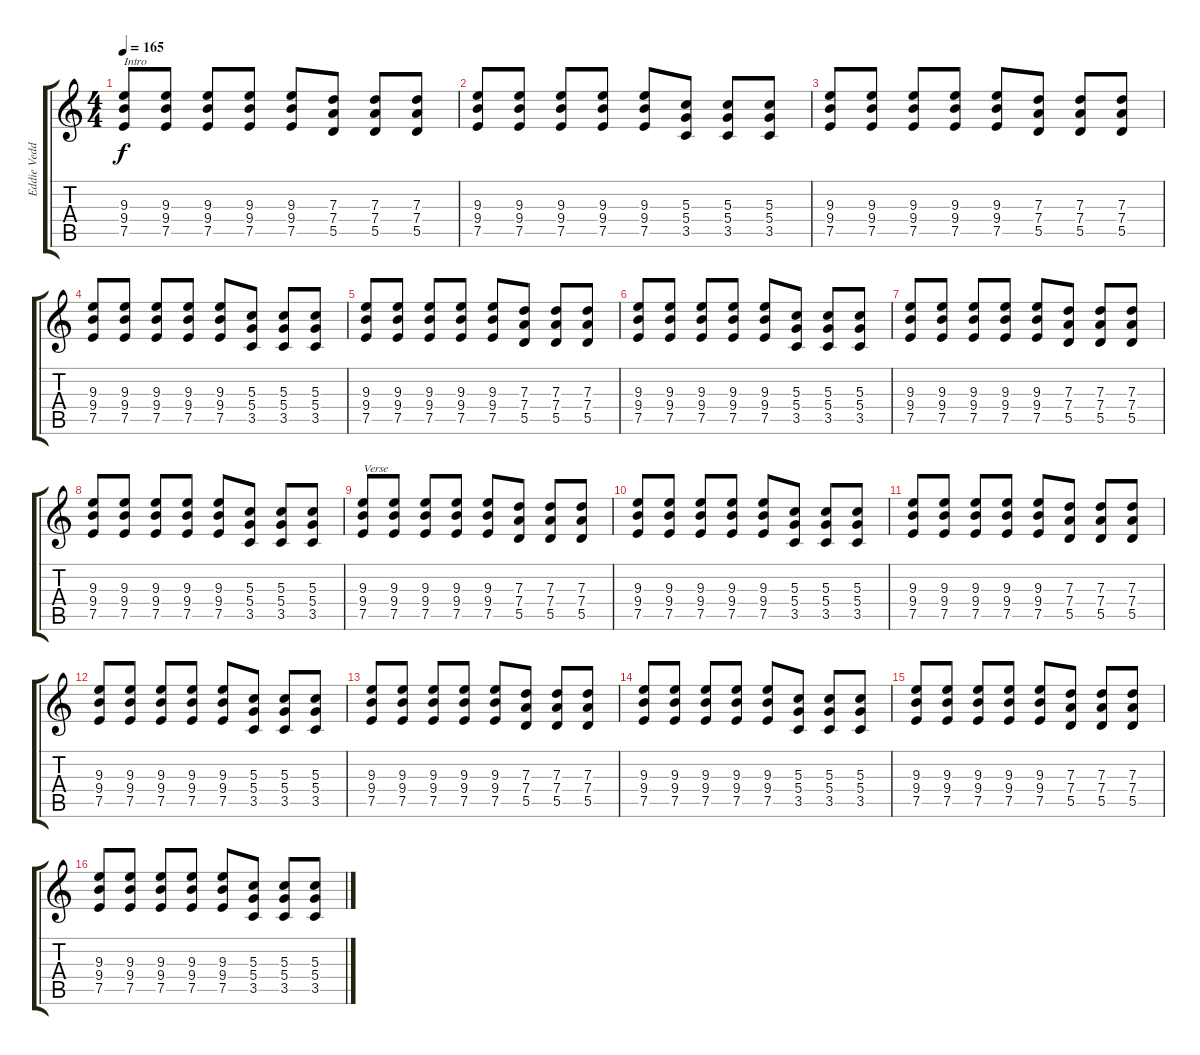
\track ("Eddie Vedder" "Eddie Vedd") {instrument distortionguitar}
\staff {score tabs}
\tuning (E4 B3 G3 D3 A2 E2) {hide}
\ts (4 4)
\tempo 165
\clef g2
\ks c
(9.3 9.4 7.5).8{txt "Intro" dy f instrument distortionguitar} (9.3 9.4 7.5).8 (9.3 9.4 7.5).8 (9.3 9.4 7.5).8 (9.3 9.4 7.5).8 (7.3 7.4 5.5).8 (7.3 7.4 5.5).8 (7.3 7.4 5.5).8 |
(9.3 9.4 7.5).8 (9.3 9.4 7.5).8 (9.3 9.4 7.5).8 (9.3 9.4 7.5).8 (9.3 9.4 7.5).8 (5.3 5.4 3.5).8 (5.3 5.4 3.5).8 (5.3 5.4 3.5).8 |
(9.3 9.4 7.5).8 (9.3 9.4 7.5).8 (9.3 9.4 7.5).8 (9.3 9.4 7.5).8 (9.3 9.4 7.5).8 (7.3 7.4 5.5).8 (7.3 7.4 5.5).8 (7.3 7.4 5.5).8 |
(9.3 9.4 7.5).8 (9.3 9.4 7.5).8 (9.3 9.4 7.5).8 (9.3 9.4 7.5).8 (9.3 9.4 7.5).8 (5.3 5.4 3.5).8 (5.3 5.4 3.5).8 (5.3 5.4 3.5).8 |
(9.3 9.4 7.5).8 (9.3 9.4 7.5).8 (9.3 9.4 7.5).8 (9.3 9.4 7.5).8 (9.3 9.4 7.5).8 (7.3 7.4 5.5).8 (7.3 7.4 5.5).8 (7.3 7.4 5.5).8 |
(9.3 9.4 7.5).8 (9.3 9.4 7.5).8 (9.3 9.4 7.5).8 (9.3 9.4 7.5).8 (9.3 9.4 7.5).8 (5.3 5.4 3.5).8 (5.3 5.4 3.5).8 (5.3 5.4 3.5).8 |
(9.3 9.4 7.5).8 (9.3 9.4 7.5).8 (9.3 9.4 7.5).8 (9.3 9.4 7.5).8 (9.3 9.4 7.5).8 (7.3 7.4 5.5).8 (7.3 7.4 5.5).8 (7.3 7.4 5.5).8 |
(9.3 9.4 7.5).8 (9.3 9.4 7.5).8 (9.3 9.4 7.5).8 (9.3 9.4 7.5).8 (9.3 9.4 7.5).8 (5.3 5.4 3.5).8 (5.3 5.4 3.5).8 (5.3 5.4 3.5).8 |
(9.3 9.4 7.5).8{txt "Verse"} (9.3 9.4 7.5).8 (9.3 9.4 7.5).8 (9.3 9.4 7.5).8 (9.3 9.4 7.5).8 (7.3 7.4 5.5).8 (7.3 7.4 5.5).8 (7.3 7.4 5.5).8 |
(9.3 9.4 7.5).8 (9.3 9.4 7.5).8 (9.3 9.4 7.5).8 (9.3 9.4 7.5).8 (9.3 9.4 7.5).8 (5.3 5.4 3.5).8 (5.3 5.4 3.5).8 (5.3 5.4 3.5).8 |
(9.3 9.4 7.5).8 (9.3 9.4 7.5).8 (9.3 9.4 7.5).8 (9.3 9.4 7.5).8 (9.3 9.4 7.5).8 (7.3 7.4 5.5).8 (7.3 7.4 5.5).8 (7.3 7.4 5.5).8 |
(9.3 9.4 7.5).8 (9.3 9.4 7.5).8 (9.3 9.4 7.5).8 (9.3 9.4 7.5).8 (9.3 9.4 7.5).8 (5.3 5.4 3.5).8 (5.3 5.4 3.5).8 (5.3 5.4 3.5).8 |
(9.3 9.4 7.5).8 (9.3 9.4 7.5).8 (9.3 9.4 7.5).8 (9.3 9.4 7.5).8 (9.3 9.4 7.5).8 (7.3 7.4 5.5).8 (7.3 7.4 5.5).8 (7.3 7.4 5.5).8 |
(9.3 9.4 7.5).8 (9.3 9.4 7.5).8 (9.3 9.4 7.5).8 (9.3 9.4 7.5).8 (9.3 9.4 7.5).8 (5.3 5.4 3.5).8 (5.3 5.4 3.5).8 (5.3 5.4 3.5).8 |
(9.3 9.4 7.5).8 (9.3 9.4 7.5).8 (9.3 9.4 7.5).8 (9.3 9.4 7.5).8 (9.3 9.4 7.5).8 (7.3 7.4 5.5).8 (7.3 7.4 5.5).8 (7.3 7.4 5.5).8 |
(9.3 9.4 7.5).8 (9.3 9.4 7.5).8 (9.3 9.4 7.5).8 (9.3 9.4 7.5).8 (9.3 9.4 7.5).8 (5.3 5.4 3.5).8 (5.3 5.4 3.5).8 (5.3 5.4 3.5).8
